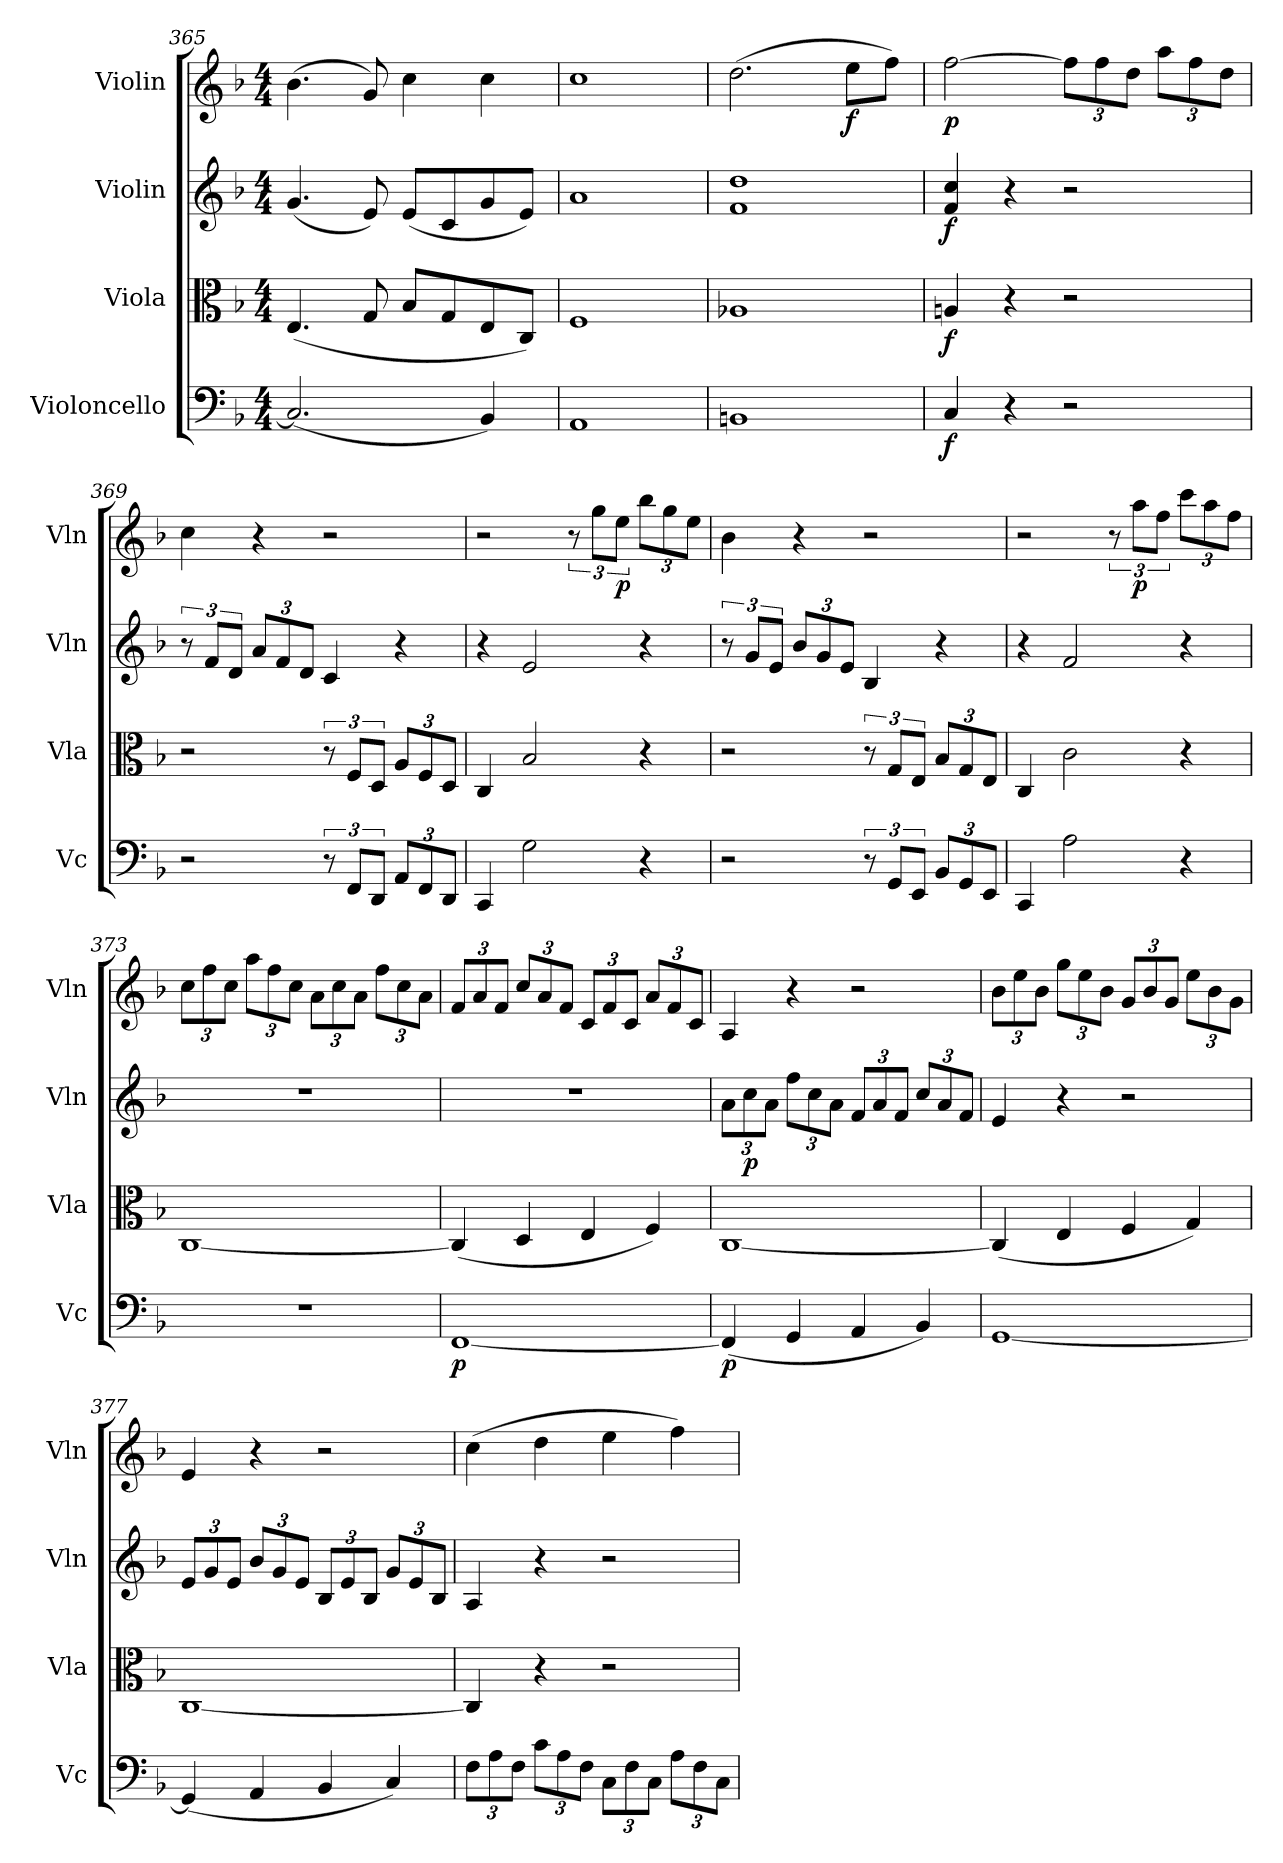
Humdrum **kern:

**kern	**dynam	**kern	**dynam	**kern	**dynam	**kern	**dynam
*part4	*part4	*part3	*part3	*part2	*part2	*part1	*part1
*staff4	*staff4	*staff3	*staff3	*staff2	*staff2	*staff1	*staff1
*I"Violoncello	*	*I"Viola	*	*I"Violin	*	*I"Violin	*
*I'Vc	*	*I'Vla	*	*I'Vln	*	*I'Vln	*
*clefF4	*	*clefC3	*	*clefG2	*	*clefG2	*
*k[b-]	*	*k[b-]	*	*k[b-]	*	*k[b-]	*
*F:	*	*F:	*	*F:	*	*F:	*
*M4/4	*	*M4/4	*	*M4/4	*	*M4/4	*
=365	=365	=365	=365	=365	=365	=365	=365
(2.C/]	.	(4.E/	.	(4.g/	.	(4.b-\	.
.	.	8G/	.	8e/)	.	8g/)	.
.	.	8B-/L	.	(8e/L	.	4cc\	.
.	.	8G/	.	8c/	.	.	.
4BB-/)	.	8E/	.	8g/	.	4cc\	.
.	.	8C/J)	.	8e/J)	.	.	.
=366	=366	=366	=366	=366	=366	=366	=366
1AA	.	1F	.	1a	.	1cc	.
=367	=367	=367	=367	=367	=367	=367	=367
1BBn	.	1A-X	.	1f 1dd	.	(2.dd\	.
.	.	.	.	.	.	8ee\L	f
.	.	.	.	.	.	8ff\J)	.
=368	=368	=368	=368	=368	=368	=368	=368
4C/	f	4An/	f	4f/ 4cc/	f	[2ff\	p
4r	.	4r	.	4r	.	.	.
2r	.	2r	.	2r	.	12ff\L]	.
.	.	.	.	.	.	12ff\	.
.	.	.	.	.	.	12dd\J	.
.	.	.	.	.	.	12aa\L	.
.	.	.	.	.	.	12ff\	.
.	.	.	.	.	.	12dd\J	.
=369	=369	=369	=369	=369	=369	=369	=369
2r	.	2r	.	12r	.	4cc\	.
.	.	.	.	12f/L	.	.	.
.	.	.	.	12d/J	.	.	.
.	.	.	.	12a/L	.	4r	.
.	.	.	.	12f/	.	.	.
.	.	.	.	12d/J	.	.	.
12r	.	12r	.	4c/	.	2r	.
12FF/L	.	12F/L	.	.	.	.	.
12DD/J	.	12D/J	.	.	.	.	.
12AA/L	.	12A/L	.	4r	.	.	.
12FF/	.	12F/	.	.	.	.	.
12DD/J	.	12D/J	.	.	.	.	.
=370	=370	=370	=370	=370	=370	=370	=370
4CC/	.	4C/	.	4r	.	2r	.
2G\	.	2B-/	.	2e/	.	.	.
.	.	.	.	.	.	12r	.
.	.	.	.	.	.	12gg\L	.
.	.	.	.	.	.	12ee\J	p
4r	.	4r	.	4r	.	12bb-\L	.
.	.	.	.	.	.	12gg\	.
.	.	.	.	.	.	12ee\J	.
=371	=371	=371	=371	=371	=371	=371	=371
2r	.	2r	.	12r	.	4b-\	.
.	.	.	.	12g/L	.	.	.
.	.	.	.	12e/J	.	.	.
.	.	.	.	12b-/L	.	4r	.
.	.	.	.	12g/	.	.	.
.	.	.	.	12e/J	.	.	.
12r	.	12r	.	4B-/	.	2r	.
12GG/L	.	12G/L	.	.	.	.	.
12EE/J	.	12E/J	.	.	.	.	.
12BB-/L	.	12B-/L	.	4r	.	.	.
12GG/	.	12G/	.	.	.	.	.
12EE/J	.	12E/J	.	.	.	.	.
=372	=372	=372	=372	=372	=372	=372	=372
4CC/	.	4C/	.	4r	.	2r	.
2A\	.	2c\	.	2f/	.	.	.
.	.	.	.	.	.	12r	.
.	.	.	.	.	.	12aa\L	p
.	.	.	.	.	.	12ff\J	.
4r	.	4r	.	4r	.	12ccc\L	.
.	.	.	.	.	.	12aa\	.
.	.	.	.	.	.	12ff\J	.
=373	=373	=373	=373	=373	=373	=373	=373
1r	.	[1C	.	1r	.	12cc\L	.
.	.	.	.	.	.	12ff\	.
.	.	.	.	.	.	12cc\J	.
.	.	.	.	.	.	12aa\L	.
.	.	.	.	.	.	12ff\	.
.	.	.	.	.	.	12cc\J	.
.	.	.	.	.	.	12a\L	.
.	.	.	.	.	.	12cc\	.
.	.	.	.	.	.	12a\J	.
.	.	.	.	.	.	12ff\L	.
.	.	.	.	.	.	12cc\	.
.	.	.	.	.	.	12a\J	.
=374	=374	=374	=374	=374	=374	=374	=374
[1FF	p	(4C/]	.	1r	.	12f/L	.
.	.	.	.	.	.	12a/	.
.	.	.	.	.	.	12f/J	.
.	.	4D/	.	.	.	12cc/L	.
.	.	.	.	.	.	12a/	.
.	.	.	.	.	.	12f/J	.
.	.	4E/	.	.	.	12c/L	.
.	.	.	.	.	.	12f/	.
.	.	.	.	.	.	12c/J	.
.	.	4F/)	.	.	.	12a/L	.
.	.	.	.	.	.	12f/	.
.	.	.	.	.	.	12c/J	.
=375	=375	=375	=375	=375	=375	=375	=375
(4FF/]	p	[1C	.	12a\L	.	4A/	.
.	.	.	.	12cc\	p	.	.
.	.	.	.	12a\J	.	.	.
4GG/	.	.	.	12ff\L	.	4r	.
.	.	.	.	12cc\	.	.	.
.	.	.	.	12a\J	.	.	.
4AA/	.	.	.	12f/L	.	2r	.
.	.	.	.	12a/	.	.	.
.	.	.	.	12f/J	.	.	.
4BB-/)	.	.	.	12cc/L	.	.	.
.	.	.	.	12a/	.	.	.
.	.	.	.	12f/J	.	.	.
=376	=376	=376	=376	=376	=376	=376	=376
[1GG	.	(4C/]	.	4e/	.	12b-\L	.
.	.	.	.	.	.	12ee\	.
.	.	.	.	.	.	12b-\J	.
.	.	4E/	.	4r	.	12gg\L	.
.	.	.	.	.	.	12ee\	.
.	.	.	.	.	.	12b-\J	.
.	.	4F/	.	2r	.	12g/L	.
.	.	.	.	.	.	12b-/	.
.	.	.	.	.	.	12g/J	.
.	.	4G/)	.	.	.	12ee\L	.
.	.	.	.	.	.	12b-\	.
.	.	.	.	.	.	12g\J	.
=377	=377	=377	=377	=377	=377	=377	=377
(4GG/]	.	[1C	.	12e/L	.	4e/	.
.	.	.	.	12g/	.	.	.
.	.	.	.	12e/J	.	.	.
4AA/	.	.	.	12b-/L	.	4r	.
.	.	.	.	12g/	.	.	.
.	.	.	.	12e/J	.	.	.
4BB-/	.	.	.	12B-/L	.	2r	.
.	.	.	.	12e/	.	.	.
.	.	.	.	12B-/J	.	.	.
4C/)	.	.	.	12g/L	.	.	.
.	.	.	.	12e/	.	.	.
.	.	.	.	12B-/J	.	.	.
=378	=378	=378	=378	=378	=378	=378	=378
12F\L	.	4C/]	.	4A/	.	(4cc\	.
12A\	.	.	.	.	.	.	.
12F\J	.	.	.	.	.	.	.
12c\L	.	4r	.	4r	.	4dd\	.
12A\	.	.	.	.	.	.	.
12F\J	.	.	.	.	.	.	.
12C\L	.	2r	.	2r	.	4ee\	.
12F\	.	.	.	.	.	.	.
12C\J	.	.	.	.	.	.	.
12A\L	.	.	.	.	.	4ff\)	.
12F\	.	.	.	.	.	.	.
12C\J	.	.	.	.	.	.	.
=	=	=	=	=	=	=	=
*-	*-	*-	*-	*-	*-	*-	*-
